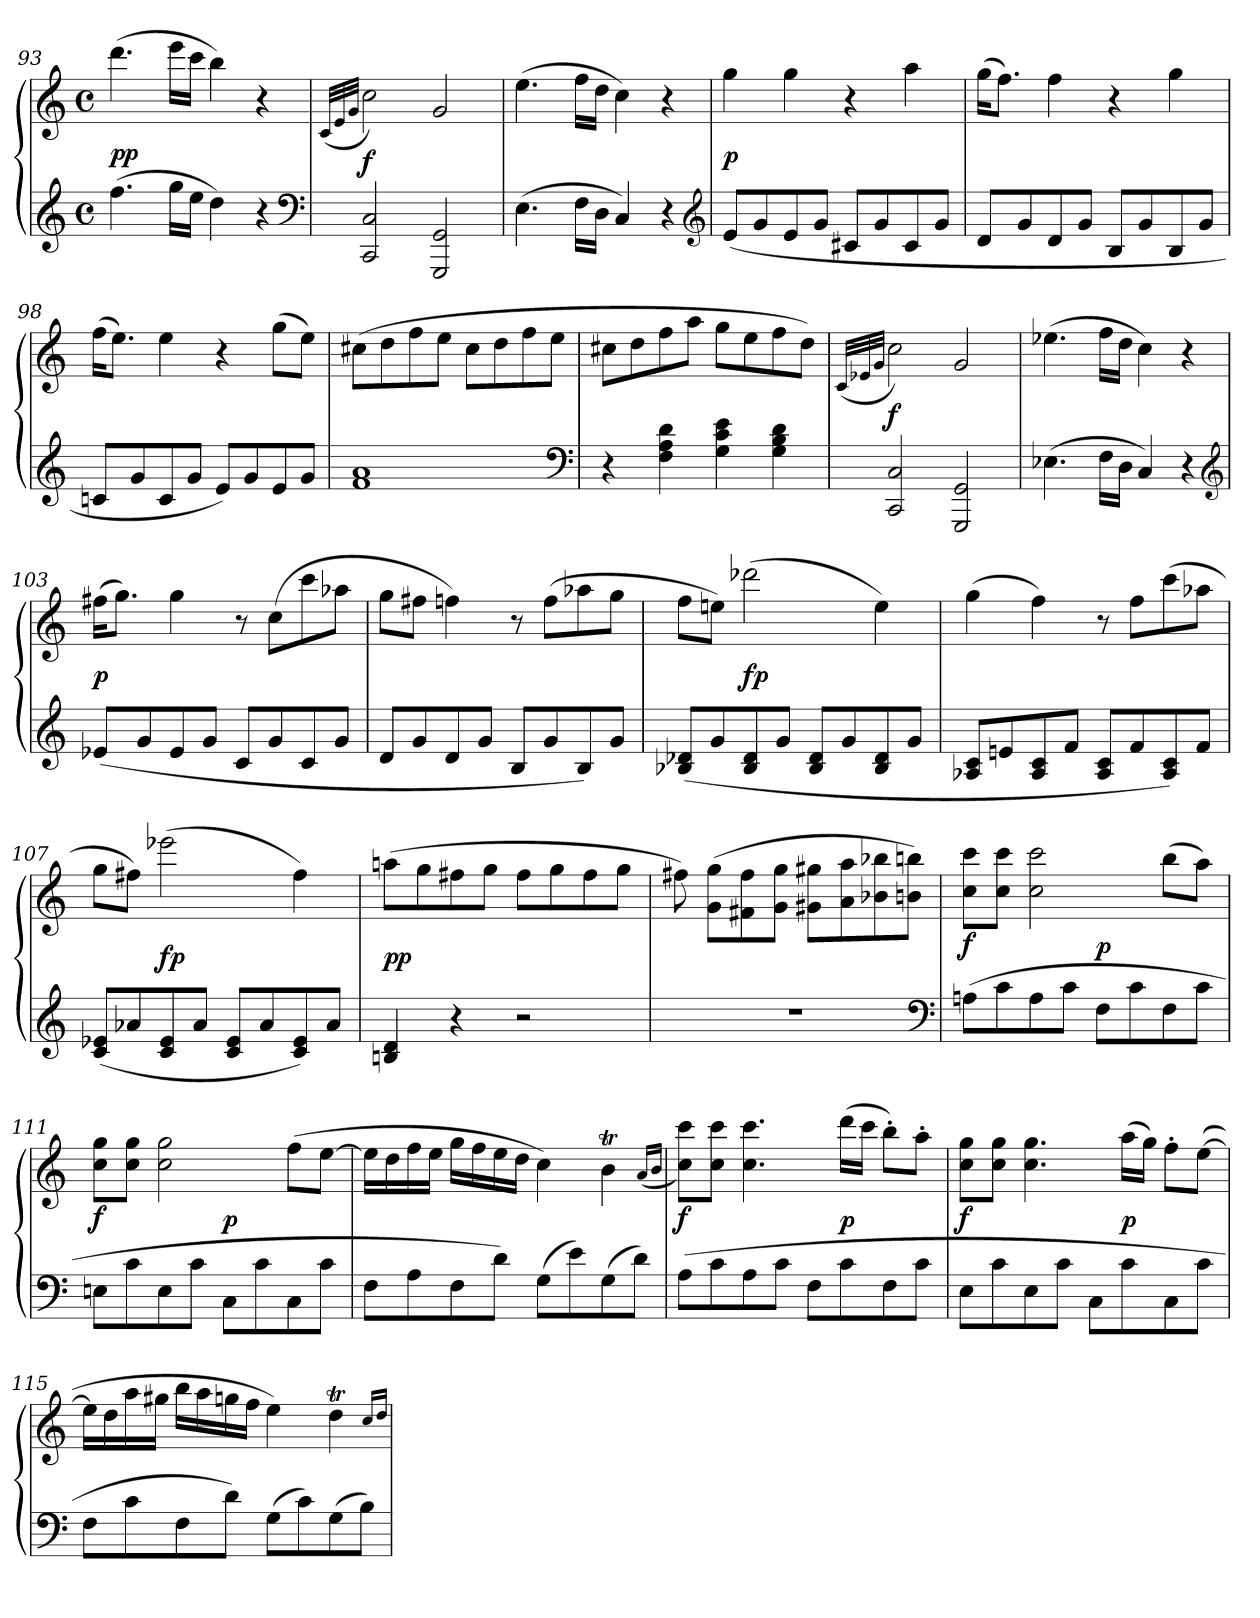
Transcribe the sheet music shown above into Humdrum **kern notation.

**kern	**kern	**dynam
*part1	*part1	*part1
*staff2	*staff1	*staff1/2
*clefG2	*clefG2	*
*k[]	*k[]	*
*M4/4	*M4/4	*
*met(c)	*met(c)	*
=93	=93	=93
(4.ff	(4.ddd	pp
16ggLL	16eeeLL	.
16eeJJ	16cccJJ	.
4dd)	4bb)	.
4r	4r	.
*clefF4	*	*
=94	=94	=94
.	(>32qc/LLL	.
.	32qe	.
.	32qgJJJ	.
2CC 2C	2cc)	f
2GGG 2GG	2g	.
=95	=95	=95
(4.E	(4.ee	.
16FLL	16ffLL	.
16DJJ	16ddJJ	.
4C)	4cc)	.
4r	4r	.
*clefG2	*	*
=96	=96	=96
(8eL	4gg	p
8g	.	.
8e	4gg	.
8gJ	.	.
8c#XL	4r	.
8g	.	.
8c#	4aa	.
8gJ	.	.
=97	=97	=97
8dL	(16ggKL	.
.	8.ffJ)	.
8g	.	.
8d	4ff	.
8gJ	.	.
8BL	4r	.
8g	.	.
8B	4gg	.
8gJ	.	.
=98	=98	=98
8cnL	(16ffKL	.
.	8.eeJ)	.
8g	.	.
8c	4ee	.
8gJ	.	.
8eL)	4r	.
8g	.	.
8e	(8ggL	.
8gJ	8eeJ)	.
=99	=99	=99
1f 1a	(8cc#XL	.
.	8dd	.
.	8ff	.
.	8eeJ	.
.	8cc#L	.
.	8dd	.
.	8ff	.
.	8eeJ	.
*clefF4	*	*
=100	=100	=100
4r	8cc#XL	.
.	8dd	.
4F 4A 4d	8ff	.
.	8aaJ	.
4G 4c 4e	8ggL	.
.	8ee	.
4G 4B 4d	8ff	.
.	8ddJ)	.
=101	=101	=101
.	(>32qcLLL	.
.	32qe-X	.
.	32qgJJJ	.
2CC 2C	2cc)	f
2GGG 2GG	2g	.
=102	=102	=102
(4.E-X	(4.ee-X	.
16FLL	16ffLL	.
16DJJ	16ddJJ	.
4C)	4cc)	.
4r	4r	.
*clefG2	*	*
=103	=103	=103
(8e-XL	(16ff#XKL	p
.	8.ggJ)	.
8g	.	.
8e-	4gg	.
8gJ	.	.
8cL	8r	.
8g	(8ccL	.
8c	8ccc	.
8gJ	8aa-XJ	.
=104	=104	=104
8dL	8ggL	.
8g	8ff#XJ	.
8d	4ffn)	.
8gJ	.	.
8BL	8r	.
8g	(8ffL	.
8B)	8aa-X	.
8gJ	8ggJ	.
=105	=105	=105
(8B-X 8d-XL	8ffL	.
8g	8eenJ)	.
8B- 8d-	(2ddd-X	fp
8gJ	.	.
8B- 8d-L	.	.
8g	.	.
8B- 8d-	4ee)	.
8gJ	.	.
=106	=106	=106
8A-X 8cL	(4gg	.
8en	.	.
8A- 8c	4ff)	.
8fJ	.	.
8A- 8cL	8r	.
8f	8ffL	.
8A- 8c)	(8ccc	.
8fJ	8aa-XJ	.
=107	=107	=107
(8c 8e-XL	8ggL	.
8a-X	8ff#XJ)	.
8c 8e-	(2eee-X	fp
8a-J	.	.
8c 8e-L	.	.
8a-	.	.
8c 8e-)	4ff#)	.
8a-J	.	.
=108	=108	=108
4Bn 4d	(8aanL	pp
.	8gg	.
4r	8ff#X	.
.	8ggJ	.
2r	8ff#L	.
.	8gg	.
.	8ff#	.
.	8ggJ	.
=109	=109	=109
1r	8ff#X)	.
.	(8g 8ggL	.
.	8f#X 8ff#	.
.	8g 8ggJ	.
.	8g#X 8gg#XL	.
.	8a 8aa	.
.	8b-X 8bb-X	.
.	8bn 8bbnJ)	.
*clefF4	*	*
=110	=110	=110
*	*^	*
(8AnL	8cc 8cccL	2ryy	f
8c	8cc 8cccJ	.	.
8A	2cc 2ccc	.	.
8cJ	.	.	.
8FL	.	2ryy	p
8c	.	.	.
8F	(8bbL	.	.
8cJ	8aaJ)	.	.
=111	=111	=111	=111
8EnL	8cc 8ggL	2ryy	f
8c	8cc 8ggJ	.	.
8E	2cc 2gg	.	.
8cJ	.	.	.
8CL	.	2ryy	p
8c	.	.	.
8C	(8ffL	.	.
8cJ	[8eeJ	.	.
*	*v	*v	*
=112	=112	=112
8FL	16eeLL]	.
.	16dd	.
8A	16ff	.
.	16eeJJ	.
8F	16ggLL	.
.	16ff	.
8dJ)	16ee	.
.	16ddJJ	.
(8GL	4cc)	.
8e)	.	.
(8G	4bt	.
8dJ)	.	.
.	(16qaLL	.
.	16qbJJ	.
=113	=113	=113
(8AL	8cc 8cccL)	f
8c	8cc 8cccJ	.
8A	4.cc 4.ccc	.
8cJ	.	.
8FL	.	.
8c	(16dddLL	p
.	16cccJJ	.
8F	8bb'L)	.
8cJ	8aa'J	.
=114	=114	=114
8EL	8cc 8ggL	f
8c	8cc 8ggJ	.
8E	4.cc 4.gg	.
8cJ	.	.
8CL	.	.
8c	(16aaLL	p
.	16ggJJ)	.
8C	8ff'L	.
8cJ	([8eeJ	.
=115	=115	=115
8FL	16eeLL]	.
.	16dd	.
8c	16aa	.
.	16gg#XJJ	.
8F	16bbLL	.
.	16aa	.
8dJ)	16ggn	.
.	16ffJJ	.
(8GL	4ee)	.
8c)	.	.
(8G	4ddT	.
8BJ)	.	.
.	16qccLL	.
.	16qddJJ	.
=	=	=
*-	*-	*-
